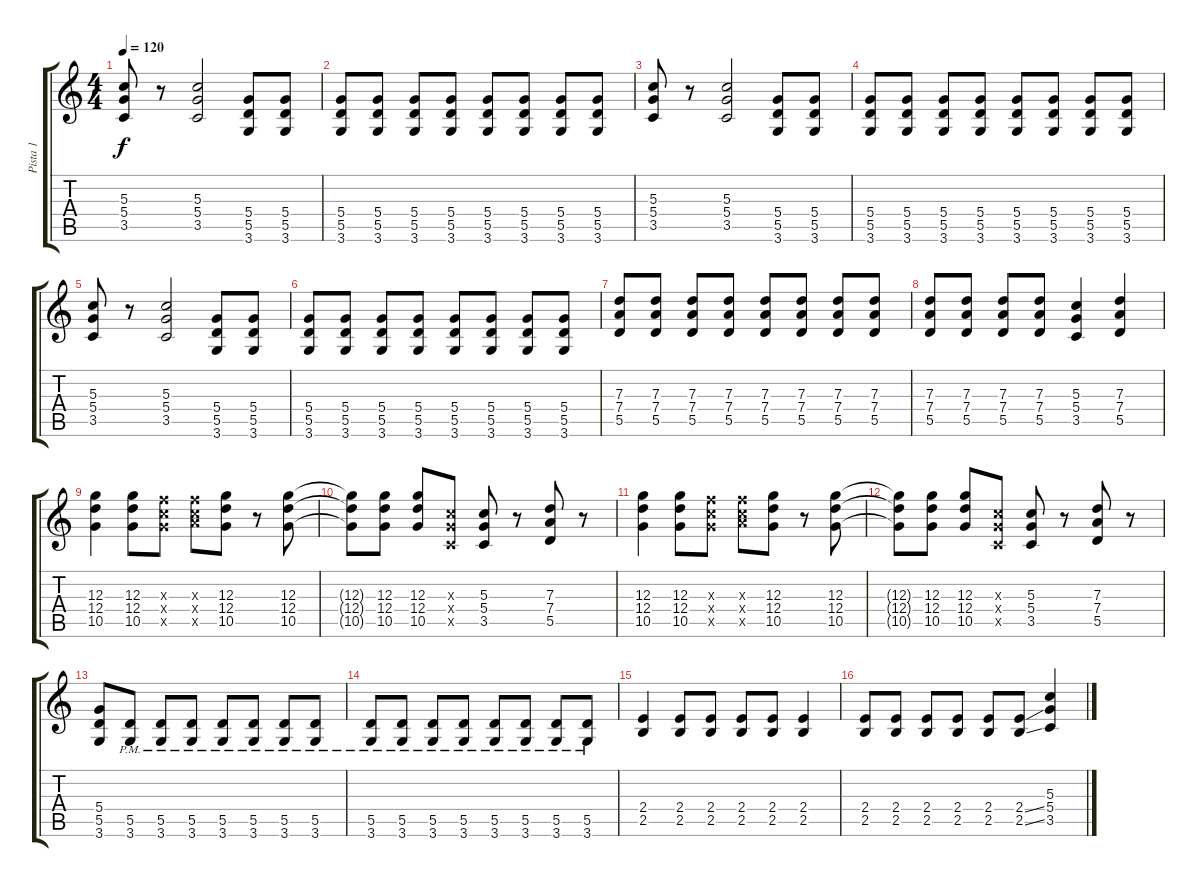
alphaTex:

\track ("Pista 1" "Pista 1") {instrument distortionguitar}
\staff {score tabs}
\tuning (E4 B3 G3 D3 A2 E2) {hide}
\ts (4 4)
\tempo 120
\clef g2
\ks c
(5.3 5.4 3.5).8{dy f} r.8 (5.3 5.4 3.5).2 (5.4 5.5 3.6).8 (5.4 5.5 3.6).8 |
(5.4 5.5 3.6).8 (5.4 5.5 3.6).8 (5.4 5.5 3.6).8 (5.4 5.5 3.6).8 (5.4 5.5 3.6).8 (5.4 5.5 3.6).8 (5.4 5.5 3.6).8 (5.4 5.5 3.6).8 |
(5.3 5.4 3.5).8 r.8 (5.3 5.4 3.5).2 (5.4 5.5 3.6).8 (5.4 5.5 3.6).8 |
(5.4 5.5 3.6).8 (5.4 5.5 3.6).8 (5.4 5.5 3.6).8 (5.4 5.5 3.6).8 (5.4 5.5 3.6).8 (5.4 5.5 3.6).8 (5.4 5.5 3.6).8 (5.4 5.5 3.6).8 |
(5.3 5.4 3.5).8 r.8 (5.3 5.4 3.5).2 (5.4 5.5 3.6).8 (5.4 5.5 3.6).8 |
(5.4 5.5 3.6).8 (5.4 5.5 3.6).8 (5.4 5.5 3.6).8 (5.4 5.5 3.6).8 (5.4 5.5 3.6).8 (5.4 5.5 3.6).8 (5.4 5.5 3.6).8 (5.4 5.5 3.6).8 |
(7.3 7.4 5.5).8 (7.3 7.4 5.5).8 (7.3 7.4 5.5).8 (7.3 7.4 5.5).8 (7.3 7.4 5.5).8 (7.3 7.4 5.5).8 (7.3 7.4 5.5).8 (7.3 7.4 5.5).8 |
(7.3 7.4 5.5).8 (7.3 7.4 5.5).8 (7.3 7.4 5.5).8 (7.3 7.4 5.5).8 (5.3 5.4 3.5).4 (7.3 7.4 5.5).4 |
(12.3 12.4 10.5).4 (12.3 12.4 10.5).8 (10.3{x} 10.4{x} 10.5{x}).8 (10.3{x} 10.4{x} 12.5{x}).8 (12.3 12.4 10.5).8 r.8 (12.3 12.4 10.5).8 |
(12.3{t} 12.4{t} 10.5{t}).8 (12.3 12.4 10.5).8 (12.3 12.4 10.5).8 (5.3{x} 5.4{x} 3.5{x}).8 (5.3 5.4 3.5).8 r.8 (7.3 7.4 5.5).8 r.8 |
(12.3 12.4 10.5).4 (12.3 12.4 10.5).8 (10.3{x} 10.4{x} 10.5{x}).8 (10.3{x} 10.4{x} 12.5{x}).8 (12.3 12.4 10.5).8 r.8 (12.3 12.4 10.5).8 |
(12.3{t} 12.4{t} 10.5{t}).8 (12.3 12.4 10.5).8 (12.3 12.4 10.5).8 (5.3{x} 5.4{x} 3.5{x}).8 (5.3 5.4 3.5).8 r.8 (7.3 7.4 5.5).8 r.8 |
(5.4 5.5 3.6).8 (5.5{pm} 3.6{pm}).8 (5.5{pm} 3.6{pm}).8 (5.5{pm} 3.6{pm}).8 (5.5{pm} 3.6{pm}).8 (5.5{pm} 3.6{pm}).8 (5.5{pm} 3.6{pm}).8 (5.5{pm} 3.6{pm}).8 |
(5.5{pm} 3.6{pm}).8 (5.5{pm} 3.6{pm}).8 (5.5{pm} 3.6{pm}).8 (5.5{pm} 3.6{pm}).8 (5.5{pm} 3.6{pm}).8 (5.5{pm} 3.6{pm}).8 (5.5{pm} 3.6{pm}).8 (5.5{pm} 3.6{pm}).8 |
(2.4 2.5).4 (2.4 2.5).8 (2.4 2.5).8 (2.4 2.5).8 (2.4 2.5).8 (2.4 2.5).4 |
(2.4 2.5).8 (2.4 2.5).8 (2.4 2.5).8 (2.4 2.5).8 (2.4 2.5).8 (2.4{ss} 2.5{ss}).8 (5.3 5.4 3.5).4
